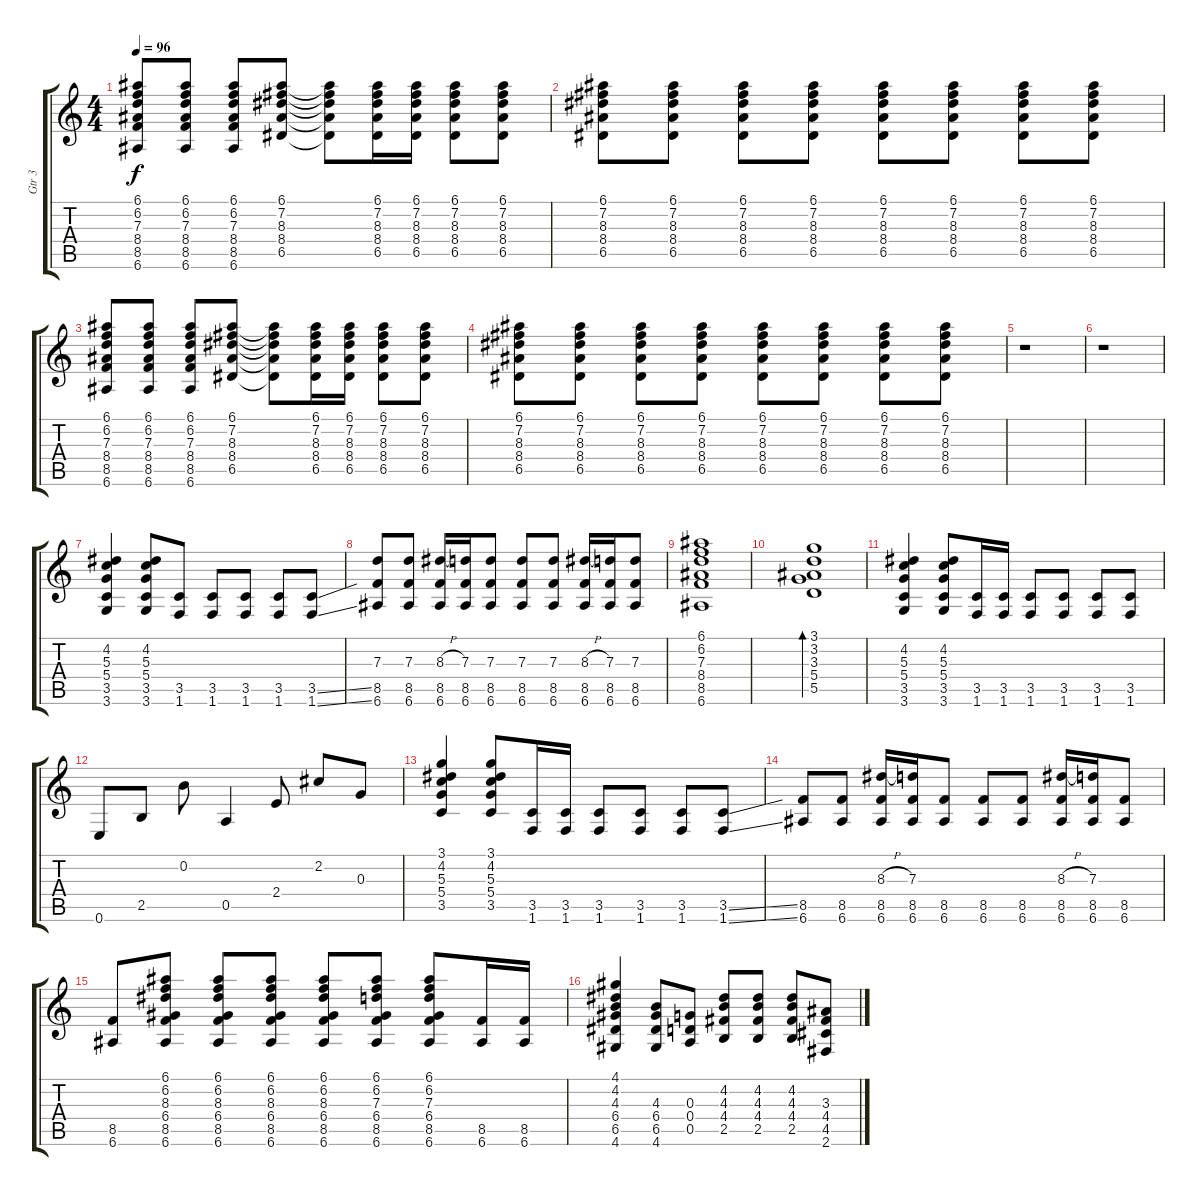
\track ("Gtr 3" "Gtr 3") {instrument distortionguitar}
\staff {score tabs}
\tuning (E4 B3 G3 D3 A2 E2) {hide}
\ts (4 4)
\tempo 96
\clef g2
\ks c
(6.1 6.2 7.3 8.4 8.5 6.6).8{dy f} (6.1 6.2 7.3 8.4 8.5 6.6).8 (6.1 6.2 7.3 8.4 8.5 6.6).8 (6.1 7.2 8.3 8.4 6.5).8 (6.1{t} 7.2{t} 8.3{t} 8.4{t} 6.5{t}).8 (6.1 7.2 8.3 8.4 6.5).16 (6.1 7.2 8.3 8.4 6.5).16 (6.1 7.2 8.3 8.4 6.5).8 (6.1 7.2 8.3 8.4 6.5).8 |
(6.1 7.2 8.3 8.4 6.5).8 (6.1 7.2 8.3 8.4 6.5).8 (6.1 7.2 8.3 8.4 6.5).8 (6.1 7.2 8.3 8.4 6.5).8 (6.1 7.2 8.3 8.4 6.5).8 (6.1 7.2 8.3 8.4 6.5).8 (6.1 7.2 8.3 8.4 6.5).8 (6.1 7.2 8.3 8.4 6.5).8 |
(6.1 6.2 7.3 8.4 8.5 6.6).8 (6.1 6.2 7.3 8.4 8.5 6.6).8 (6.1 6.2 7.3 8.4 8.5 6.6).8 (6.1 7.2 8.3 8.4 6.5).8 (6.1{t} 7.2{t} 8.3{t} 8.4{t} 6.5{t}).8 (6.1 7.2 8.3 8.4 6.5).16 (6.1 7.2 8.3 8.4 6.5).16 (6.1 7.2 8.3 8.4 6.5).8 (6.1 7.2 8.3 8.4 6.5).8 |
(6.1 7.2 8.3 8.4 6.5).8 (6.1 7.2 8.3 8.4 6.5).8 (6.1 7.2 8.3 8.4 6.5).8 (6.1 7.2 8.3 8.4 6.5).8 (6.1 7.2 8.3 8.4 6.5).8 (6.1 7.2 8.3 8.4 6.5).8 (6.1 7.2 8.3 8.4 6.5).8 (6.1 7.2 8.3 8.4 6.5).8 |
r.1 |
r.1 |
(4.2 5.3 5.4 3.5 3.6).4 (4.2 5.3 5.4 3.5 3.6).8 (3.5 1.6).8 (3.5 1.6).8 (3.5 1.6).8 (3.5 1.6).8 (3.5{ss} 1.6{ss}).8 |
(7.3 8.5 6.6).8 (7.3 8.5 6.6).8 (8.3{h} 8.5 6.6).16 (7.3 8.5 6.6).16 (7.3 8.5 6.6).8 (7.3 8.5 6.6).8 (7.3 8.5 6.6).8 (8.3{h} 8.5 6.6).16 (7.3 8.5 6.6).16 (7.3 8.5 6.6).8 |
(6.1 6.2 7.3 8.4 8.5 6.6).1 |
(3.1 3.2 3.3 5.4 5.5).1{bd 120} |
(4.2 5.3 5.4 3.5 3.6).4 (4.2 5.3 5.4 3.5 3.6).8 (3.5 1.6).16 (3.5 1.6).16 (3.5 1.6).8 (3.5 1.6).8 (3.5 1.6).8 (3.5 1.6).8 |
0.6.8 2.5.8 0.2.8 0.5.4 2.4.8 2.2.8 0.3.8 |
(3.1 4.2 5.3 5.4 3.5).4 (3.1 4.2 5.3 5.4 3.5).8 (3.5 1.6).16 (3.5 1.6).16 (3.5 1.6).8 (3.5 1.6).8 (3.5 1.6).8 (3.5{ss} 1.6{ss}).8 |
(8.5 6.6).8 (8.5 6.6).8 (8.3{h} 8.5 6.6).16 (7.3 8.5 6.6).16 (8.5 6.6).8 (8.5 6.6).8 (8.5 6.6).8 (8.3{h} 8.5 6.6).16 (7.3 8.5 6.6).16 (8.5 6.6).8 |
(8.5 6.6).8 (6.1 6.2 8.3 6.4 8.5 6.6).8 (6.1 6.2 8.3 6.4 8.5 6.6).8 (6.1 6.2 8.3 6.4 8.5 6.6).8 (6.1 6.2 8.3 6.4 8.5 6.6).8 (6.1 6.2 7.3 6.4 8.5 6.6).8 (6.1 6.2 7.3 6.4 8.5 6.6).8 (8.5 6.6).16 (8.5 6.6).16 |
(4.1 4.2 4.3 6.4 6.5 4.6).4 (4.3 6.4 6.5 4.6).8 (0.3 0.4 0.5).8 (4.2 4.3 4.4 2.5).8 (4.2 4.3 4.4 2.5).8 (4.2 4.3 4.4 2.5).8 (3.3 4.4 4.5 2.6).8
